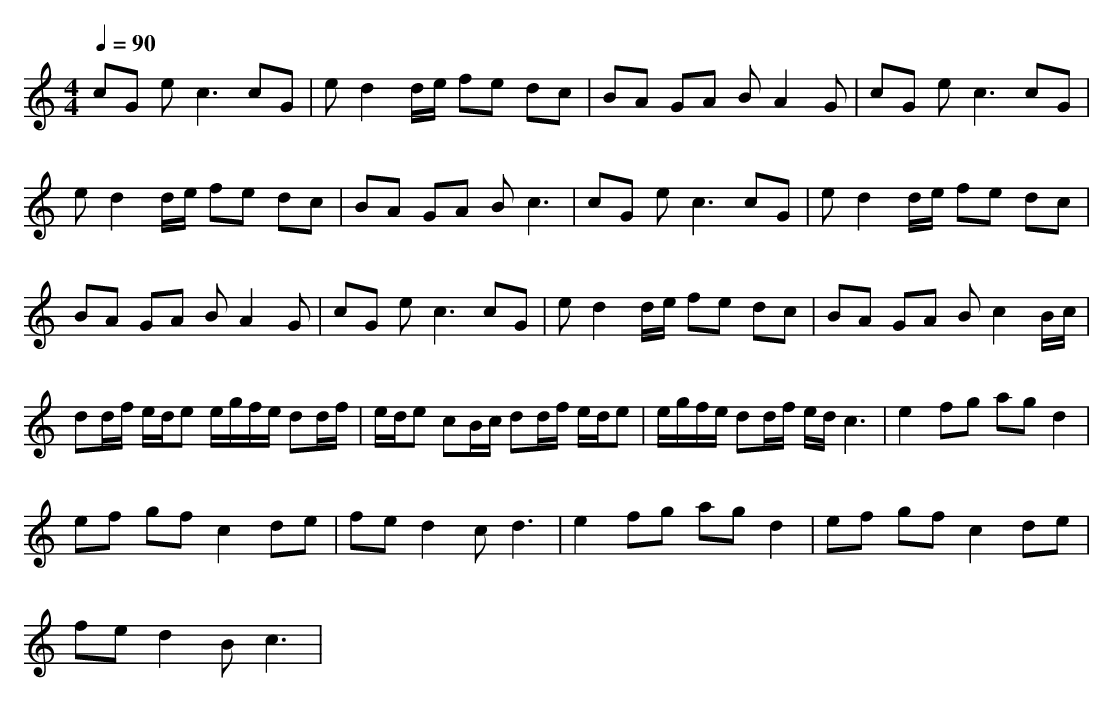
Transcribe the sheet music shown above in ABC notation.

X:1
T:
M: 4/4
L: 1/8
Q:1/4=90
K:C % 0 sharps
cG e2<c2 cG|ed2d/2e/2 fe dc|BA GA BA2G|cG e2<c2 cG|
ed2d/2e/2 fe dc|BA GA B2<c2|cG e2<c2 cG|ed2d/2e/2 fe dc|
BA GA BA2G|cG e2<c2 cG|ed2d/2e/2 fe dc|BA GA Bc2B/2c/2|
dd/2f/2 e/2d/2e e/2g/2f/2e/2 dd/2f/2|e/2d/2e cB/2c/2 dd/2f/2 e/2d/2e|e/2g/2f/2e/2 dd/2f/2 e/2d/2c3|e2 fg ag d2|
ef gf c2 de|fe d2 c2<d2|e2 fg ag d2|ef gf c2 de|
fe d2 B2<c2|
